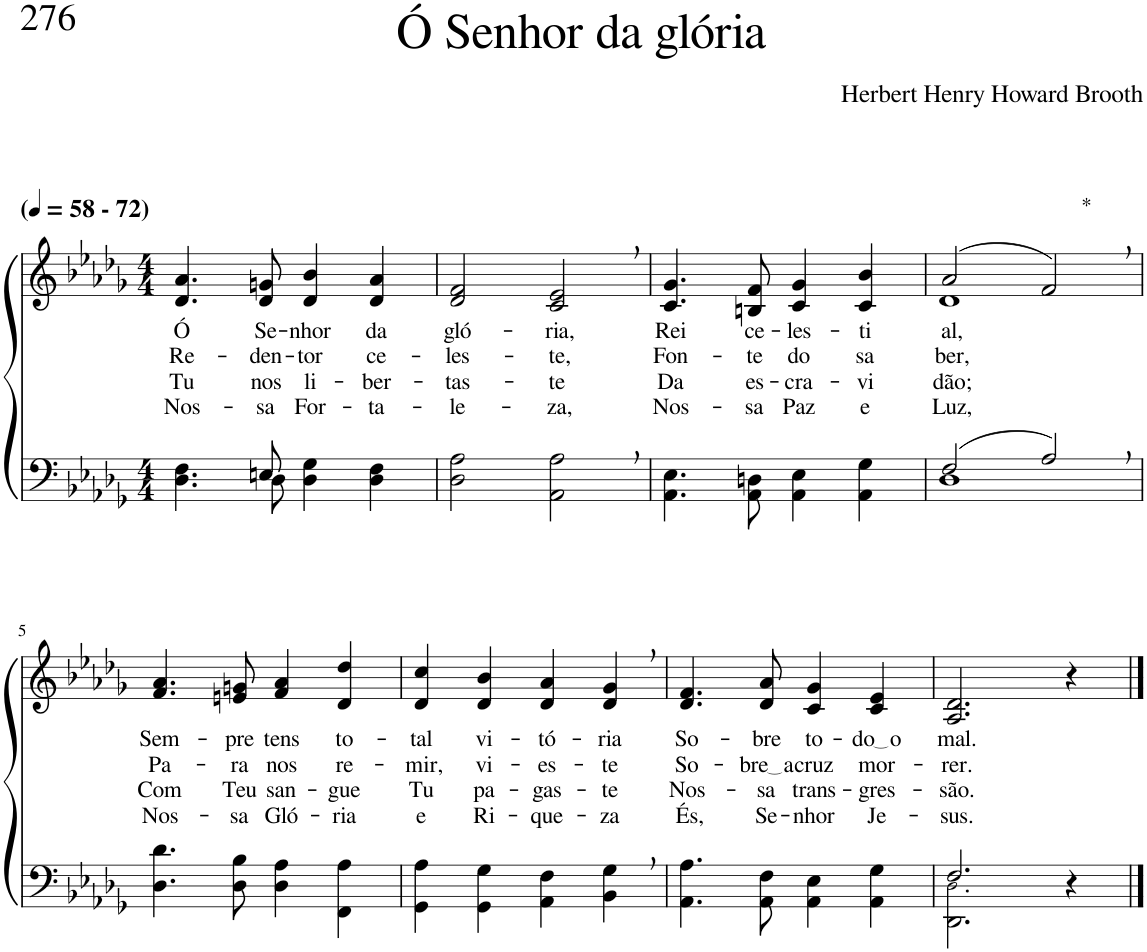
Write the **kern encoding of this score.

**kern	**kern	**text	**text	**text	**text
*part2	*part1	*part1	*part1	*part1	*part1
*staff2	*staff1	*staff1	*staff1	*staff1	*staff1
*I"Parte III e IV	*I"Parte I e II	*	*	*	*
*clefF4	*clefG2	*	*	*	*
*Trd-1c-2	*Trd-1c-2	*	*	*	*
*k[b-e-a-d-g-]	*k[b-e-a-d-g-]	*	*	*	*
*M4/4	*M4/4	*	*	*	*
*MM58	*MM58	*	*	*	*
=1	=1	=1	=1	=1	=1
*^	*	*	*	*	*
!	!	!LO:TX:a:B:t=(	!	!	!	!
!	!	!LO:TX:a:B:t=- 72)	!	!	!	!
!	!	!	!LO:LY:b	!LO:LY:b	!LO:LY:b	!LO:LY:b
4.ryy	4.D-\ 4.F\	4.d-/ 4.a-/	Ó	Re-	Tu	Nos-
!	!	!	!LO:LY:b	!LO:LY:b	!LO:LY:b	!LO:LY:b
8En/	8D-\	8d-/ 8gn/	Se-	-den-	nos	-sa
!	!	!	!LO:LY:b	!LO:LY:b	!LO:LY:b	!LO:LY:b
2ryy	4D-\ 4G-\	4d-/ 4b-/	-nhor	-tor	li-	For-
!	!	!	!LO:LY:b	!LO:LY:b	!LO:LY:b	!LO:LY:b
.	4D-\ 4F\	4d-/ 4a-/	da	ce-	-ber-	-ta-
=2	=2	=2	=2	=2	=2	=2
!	!	!	!LO:LY:b	!LO:LY:b	!LO:LY:b	!LO:LY:b
*v	*v	*	*	*	*	*
2D-\ 2A-\	2d-/ 2f/	gló-	-les-	-tas-	-le-
!	!	!LO:LY:b	!LO:LY:b	!LO:LY:b	!LO:LY:b
2AA-\, 2A-\,	2c/, 2e-/,	-ria,	-te,	-te	-za,
=3	=3	=3	=3	=3	=3
!	!	!LO:LY:b	!LO:LY:b	!LO:LY:b	!LO:LY:b
4.AA-\ 4.E-\	4.c/ 4.g-/	Rei	Fon-	Da	Nos-
!	!	!LO:LY:b	!LO:LY:b	!LO:LY:b	!LO:LY:b
8AA-\ 8Dn\	8Bn/ 8f/	ce-	-te	es-	-sa
!	!	!LO:LY:b	!LO:LY:b	!LO:LY:b	!LO:LY:b
4AA-\ 4E-\	4c/ 4g-/	-les-	do	-cra-	Paz
!	!	!LO:LY:b	!LO:LY:b	!LO:LY:b	!LO:LY:b
4AA-\ 4G-\	4c/ 4b-/	-ti-	sa-	-vi-	e
=4	=4	=4	=4	=4	=4
*^	*	*	*	*	*
!	!	!	!	!	!	!LO:LY:b
*	*	*^	*	*	*	*
!	!	!	!	!LO:LY:b	!LO:LY:b	!LO:LY:b	!
(2F/	1D-	(2a-/	1d-	-al,	-ber,	-dão;	Luz,
!	!	!LO:TX:a:t=*	!	!	!	!	!
2A-,/)	.	2f,/)	.	.	.	.	.
*v	*v	*	*	*	*	*	*
*	*v	*v	*	*	*	*
!!LO:LB:g=z
=5	=5	=5	=5	=5	=5
!	!	!LO:LY:b	!LO:LY:b	!LO:LY:b	!LO:LY:b
4.D-\ 4.d-\	4.f/ 4.a-/	Sem-	Pa-	Com	Nos-
!	!	!LO:LY:b	!LO:LY:b	!LO:LY:b	!LO:LY:b
8D-\ 8B-\	8en/ 8gn/	-pre	-ra	Teu	-sa
!	!	!LO:LY:b	!LO:LY:b	!LO:LY:b	!LO:LY:b
4D-\ 4A-\	4f/ 4a-/	tens	nos	san-	Gló-
!	!	!LO:LY:b	!LO:LY:b	!LO:LY:b	!LO:LY:b
4FF\ 4A-\	4d-/ 4dd-/	to-	re-	-gue	-ria
=6	=6	=6	=6	=6	=6
!	!	!LO:LY:b	!LO:LY:b	!LO:LY:b	!LO:LY:b
4GG-\ 4A-\	4d-/ 4cc/	-tal	-mir,	Tu	e
!	!	!LO:LY:b	!LO:LY:b	!LO:LY:b	!LO:LY:b
4GG-\ 4G-\	4d-/ 4b-/	vi-	vi-	pa-	Ri-
!	!	!LO:LY:b	!LO:LY:b	!LO:LY:b	!LO:LY:b
4AA-\ 4F\	4d-/ 4a-/	-tó-	-es-	-gas-	-que-
!	!	!LO:LY:b	!LO:LY:b	!LO:LY:b	!LO:LY:b
4BB-\, 4G-\,	4d-/, 4g-/,	-ria	-te	-te	-za
=7	=7	=7	=7	=7	=7
!	!	!LO:LY:b	!LO:LY:b	!LO:LY:b	!LO:LY:b
4.AA-\ 4.A-\	4.d-/ 4.f/	So-	So-	Nos-	És,
!	!	!LO:LY:b	!LO:LY:b	!LO:LY:b	!LO:LY:b
8AA-\ 8F\	8d-/ 8a-/	-bre	bre a	-sa	Se-
!	!	!LO:LY:b	!LO:LY:b	!LO:LY:b	!LO:LY:b
4AA-\ 4E-\	4c/ 4g-/	to-	cruz	trans-	-nhor
!	!	!LO:LY:b	!LO:LY:b	!LO:LY:b	!LO:LY:b
4AA-\ 4G-\	4c/ 4e-/	do o	mor-	-gres-	Je-
=8	=8	=8	=8	=8	=8
*^	*	*	*	*	*
!	!	!	!LO:LY:b	!LO:LY:b	!LO:LY:b	!LO:LY:b
2.F/	2.DD-\ 2.D-!\	2.A-/ 2.d-/	mal.	-rer.	-são.	-sus.
4r	4ryy	4r	.	.	.	.
*v	*v	*	*	*	*	*
==	==	==	==	==	==
*-	*-	*-	*-	*-	*-
